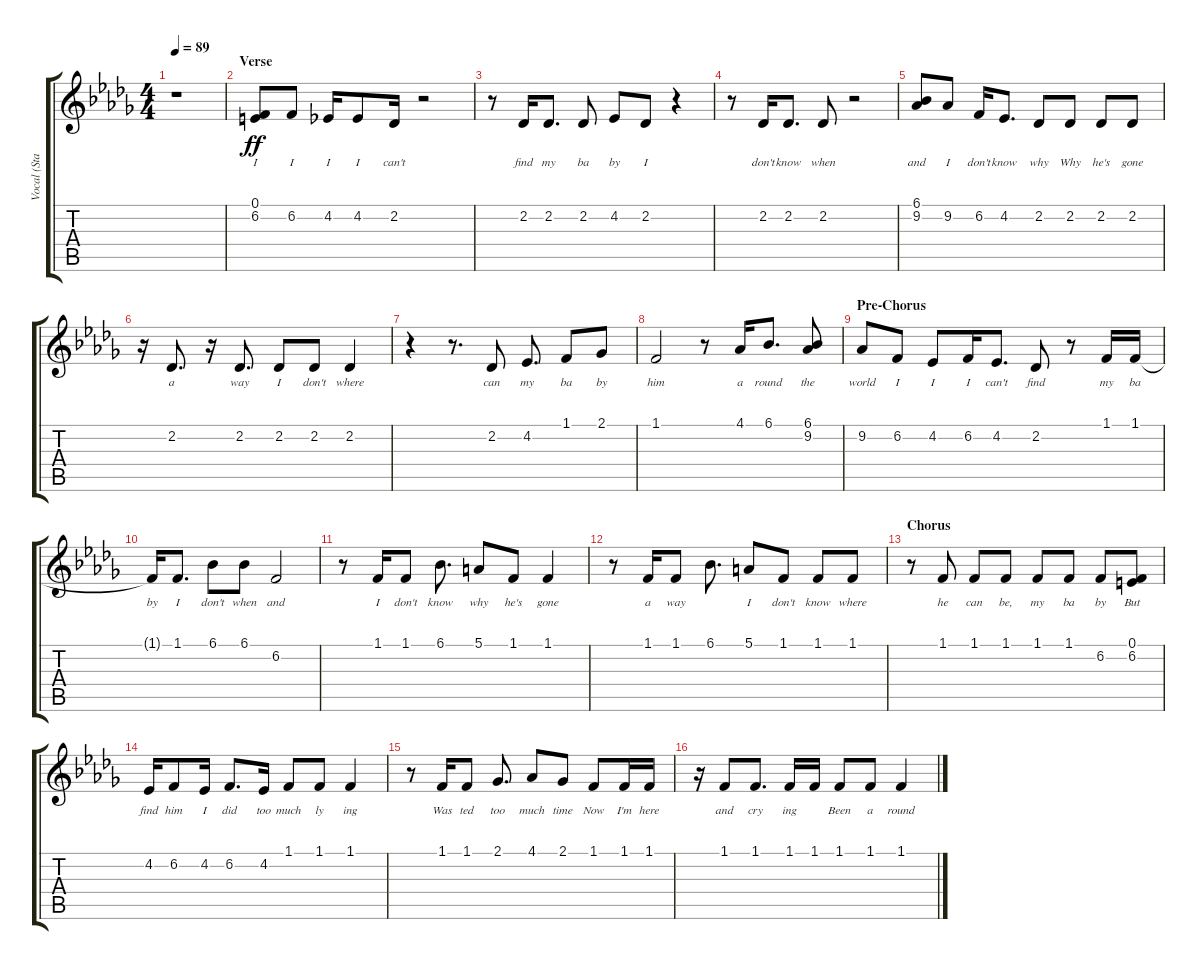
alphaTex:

\track ("Vocal (Staff 1)" "Vocal (Sta") {instrument lead3calliope}
\staff {score tabs}
\tuning (E4 B3 G3 D3 A2 E2) {hide}
\ts (4 4)
\tempo 89
\clef g2
\ks bbminor
r.1{dy ff} |
\section ("" "Verse")
(0.1 6.2).8{lyrics (0 "I") lyrics (1 "") lyrics (2 "") lyrics (3 "") lyrics (4 "")} 6.2.8{lyrics (0 "I") lyrics (1 "") lyrics (2 "") lyrics (3 "") lyrics (4 "")} 4.2.16{lyrics (0 "I") lyrics (1 "") lyrics (2 "") lyrics (3 "") lyrics (4 "")} 4.2.8{lyrics (0 "I") lyrics (1 "") lyrics (2 "") lyrics (3 "") lyrics (4 "")} 2.2.16{lyrics (0 "can't") lyrics (1 "") lyrics (2 "") lyrics (3 "") lyrics (4 "")} r.2 |
r.8 2.2.16{lyrics (0 "find") lyrics (1 "") lyrics (2 "") lyrics (3 "") lyrics (4 "")} 2.2.8{d lyrics (0 "my") lyrics (1 "") lyrics (2 "") lyrics (3 "") lyrics (4 "")} 2.2.8{lyrics (0 "ba") lyrics (1 "") lyrics (2 "") lyrics (3 "") lyrics (4 "")} 4.2.8{lyrics (0 "by") lyrics (1 "") lyrics (2 "") lyrics (3 "") lyrics (4 "")} 2.2.8{lyrics (0 "I") lyrics (1 "") lyrics (2 "") lyrics (3 "") lyrics (4 "")} r.4 |
r.8 2.2.16{lyrics (0 "don't") lyrics (1 "") lyrics (2 "") lyrics (3 "") lyrics (4 "")} 2.2.8{d lyrics (0 "know") lyrics (1 "") lyrics (2 "") lyrics (3 "") lyrics (4 "")} 2.2.8{lyrics (0 "when") lyrics (1 "") lyrics (2 "") lyrics (3 "") lyrics (4 "")} r.2 |
(6.1 9.2).8{lyrics (0 "and") lyrics (1 "") lyrics (2 "") lyrics (3 "") lyrics (4 "")} 9.2.8{lyrics (0 "I") lyrics (1 "") lyrics (2 "") lyrics (3 "") lyrics (4 "")} 6.2.16{lyrics (0 "don't") lyrics (1 "") lyrics (2 "") lyrics (3 "") lyrics (4 "")} 4.2.8{d lyrics (0 "know") lyrics (1 "") lyrics (2 "") lyrics (3 "") lyrics (4 "")} 2.2.8{lyrics (0 "why") lyrics (1 "") lyrics (2 "") lyrics (3 "") lyrics (4 "")} 2.2.8{lyrics (0 "Why") lyrics (1 "") lyrics (2 "") lyrics (3 "") lyrics (4 "")} 2.2.8{lyrics (0 "he's") lyrics (1 "") lyrics (2 "") lyrics (3 "") lyrics (4 "")} 2.2.8{lyrics (0 "gone") lyrics (1 "") lyrics (2 "") lyrics (3 "") lyrics (4 "")} |
r.16 2.2.8{d lyrics (0 "a") lyrics (1 "") lyrics (2 "") lyrics (3 "") lyrics (4 "")} r.16 2.2.8{d lyrics (0 "way") lyrics (1 "") lyrics (2 "") lyrics (3 "") lyrics (4 "")} 2.2.8{lyrics (0 "I") lyrics (1 "") lyrics (2 "") lyrics (3 "") lyrics (4 "")} 2.2.8{lyrics (0 "don't") lyrics (1 "") lyrics (2 "") lyrics (3 "") lyrics (4 "")} 2.2.4{lyrics (0 "where") lyrics (1 "") lyrics (2 "") lyrics (3 "") lyrics (4 "")} |
r.4 r.8{d} 2.2.8{lyrics (0 "can") lyrics (1 "") lyrics (2 "") lyrics (3 "") lyrics (4 "")} 4.2.8{d lyrics (0 "my") lyrics (1 "") lyrics (2 "") lyrics (3 "") lyrics (4 "")} 1.1.8{lyrics (0 "ba") lyrics (1 "") lyrics (2 "") lyrics (3 "") lyrics (4 "")} 2.1.8{lyrics (0 "by") lyrics (1 "") lyrics (2 "") lyrics (3 "") lyrics (4 "")} |
1.1.2{lyrics (0 "him") lyrics (1 "") lyrics (2 "") lyrics (3 "") lyrics (4 "")} r.8 4.1.16{lyrics (0 "a") lyrics (1 "") lyrics (2 "") lyrics (3 "") lyrics (4 "")} 6.1.8{d lyrics (0 "round") lyrics (1 "") lyrics (2 "") lyrics (3 "") lyrics (4 "")} (6.1 9.2).8{lyrics (0 "the") lyrics (1 "") lyrics (2 "") lyrics (3 "") lyrics (4 "")} |
\section ("" "Pre-Chorus")
9.2.8{lyrics (0 "world") lyrics (1 "") lyrics (2 "") lyrics (3 "") lyrics (4 "")} 6.2.8{lyrics (0 "I") lyrics (1 "") lyrics (2 "") lyrics (3 "") lyrics (4 "")} 4.2.8{lyrics (0 "I") lyrics (1 "") lyrics (2 "") lyrics (3 "") lyrics (4 "")} 6.2.16{lyrics (0 "I") lyrics (1 "") lyrics (2 "") lyrics (3 "") lyrics (4 "")} 4.2.8{d lyrics (0 "can't") lyrics (1 "") lyrics (2 "") lyrics (3 "") lyrics (4 "")} 2.2.8{lyrics (0 "find") lyrics (1 "") lyrics (2 "") lyrics (3 "") lyrics (4 "")} r.8 1.1.16{lyrics (0 "my") lyrics (1 "") lyrics (2 "") lyrics (3 "") lyrics (4 "")} 1.1.16{lyrics (0 "ba") lyrics (1 "") lyrics (2 "") lyrics (3 "") lyrics (4 "")} |
1.1{t}.16{lyrics (0 "by") lyrics (1 "") lyrics (2 "") lyrics (3 "") lyrics (4 "")} 1.1.8{d lyrics (0 "I") lyrics (1 "") lyrics (2 "") lyrics (3 "") lyrics (4 "")} 6.1.8{lyrics (0 "don't") lyrics (1 "") lyrics (2 "") lyrics (3 "") lyrics (4 "")} 6.1.8{lyrics (0 "when") lyrics (1 "") lyrics (2 "") lyrics (3 "") lyrics (4 "")} 6.2.2{lyrics (0 "and") lyrics (1 "") lyrics (2 "") lyrics (3 "") lyrics (4 "")} |
r.8 1.1.16{lyrics (0 "I") lyrics (1 "") lyrics (2 "") lyrics (3 "") lyrics (4 "")} 1.1.8{lyrics (0 "don't") lyrics (1 "") lyrics (2 "") lyrics (3 "") lyrics (4 "")} 6.1.8{d lyrics (0 "know") lyrics (1 "") lyrics (2 "") lyrics (3 "") lyrics (4 "")} 5.1.8{lyrics (0 "why") lyrics (1 "") lyrics (2 "") lyrics (3 "") lyrics (4 "")} 1.1.8{lyrics (0 "he's") lyrics (1 "") lyrics (2 "") lyrics (3 "") lyrics (4 "")} 1.1.4{lyrics (0 "gone") lyrics (1 "") lyrics (2 "") lyrics (3 "") lyrics (4 "")} |
r.8 1.1.16{lyrics (0 "a") lyrics (1 "") lyrics (2 "") lyrics (3 "") lyrics (4 "")} 1.1.8{lyrics (0 "way") lyrics (1 "") lyrics (2 "") lyrics (3 "") lyrics (4 "")} 6.1.8{d lyrics (0 "") lyrics (1 "") lyrics (2 "") lyrics (3 "") lyrics (4 "")} 5.1.8{lyrics (0 "I") lyrics (1 "") lyrics (2 "") lyrics (3 "") lyrics (4 "")} 1.1.8{lyrics (0 "don't") lyrics (1 "") lyrics (2 "") lyrics (3 "") lyrics (4 "")} 1.1.8{lyrics (0 "know") lyrics (1 "") lyrics (2 "") lyrics (3 "") lyrics (4 "")} 1.1.8{lyrics (0 "where") lyrics (1 "") lyrics (2 "") lyrics (3 "") lyrics (4 "")} |
\section ("" "Chorus")
r.8 1.1.8{lyrics (0 "he") lyrics (1 "") lyrics (2 "") lyrics (3 "") lyrics (4 "")} 1.1.8{lyrics (0 "can") lyrics (1 "") lyrics (2 "") lyrics (3 "") lyrics (4 "")} 1.1.8{lyrics (0 "be,") lyrics (1 "") lyrics (2 "") lyrics (3 "") lyrics (4 "")} 1.1.8{lyrics (0 "my") lyrics (1 "") lyrics (2 "") lyrics (3 "") lyrics (4 "")} 1.1.8{lyrics (0 "ba") lyrics (1 "") lyrics (2 "") lyrics (3 "") lyrics (4 "")} 6.2.8{lyrics (0 "by") lyrics (1 "") lyrics (2 "") lyrics (3 "") lyrics (4 "")} (0.1 6.2).8{lyrics (0 "But") lyrics (1 "") lyrics (2 "") lyrics (3 "") lyrics (4 "")} |
4.2.16{lyrics (0 "find") lyrics (1 "") lyrics (2 "") lyrics (3 "") lyrics (4 "")} 6.2.8{lyrics (0 "him") lyrics (1 "") lyrics (2 "") lyrics (3 "") lyrics (4 "")} 4.2.16{lyrics (0 "I") lyrics (1 "") lyrics (2 "") lyrics (3 "") lyrics (4 "")} 6.2.8{d lyrics (0 "did") lyrics (1 "") lyrics (2 "") lyrics (3 "") lyrics (4 "")} 4.2.16{lyrics (0 "too") lyrics (1 "") lyrics (2 "") lyrics (3 "") lyrics (4 "")} 1.1.8{lyrics (0 "much") lyrics (1 "") lyrics (2 "") lyrics (3 "") lyrics (4 "")} 1.1.8{lyrics (0 "ly") lyrics (1 "") lyrics (2 "") lyrics (3 "") lyrics (4 "")} 1.1.4{lyrics (0 "ing") lyrics (1 "") lyrics (2 "") lyrics (3 "") lyrics (4 "")} |
r.8 1.1.16{lyrics (0 "Was") lyrics (1 "") lyrics (2 "") lyrics (3 "") lyrics (4 "")} 1.1.8{lyrics (0 "ted") lyrics (1 "") lyrics (2 "") lyrics (3 "") lyrics (4 "")} 2.1.8{d lyrics (0 "too") lyrics (1 "") lyrics (2 "") lyrics (3 "") lyrics (4 "")} 4.1.8{lyrics (0 "much") lyrics (1 "") lyrics (2 "") lyrics (3 "") lyrics (4 "")} 2.1.8{lyrics (0 "time") lyrics (1 "") lyrics (2 "") lyrics (3 "") lyrics (4 "")} 1.1.8{lyrics (0 "Now") lyrics (1 "") lyrics (2 "") lyrics (3 "") lyrics (4 "")} 1.1.16{lyrics (0 "I'm") lyrics (1 "") lyrics (2 "") lyrics (3 "") lyrics (4 "")} 1.1.16{lyrics (0 "here") lyrics (1 "") lyrics (2 "") lyrics (3 "") lyrics (4 "")} |
r.16 1.1.8{lyrics (0 "and") lyrics (1 "") lyrics (2 "") lyrics (3 "") lyrics (4 "")} 1.1.8{d lyrics (0 "cry") lyrics (1 "") lyrics (2 "") lyrics (3 "") lyrics (4 "")} 1.1.16{lyrics (0 "ing") lyrics (1 "") lyrics (2 "") lyrics (3 "") lyrics (4 "")} 1.1.16{lyrics (0 "") lyrics (1 "") lyrics (2 "") lyrics (3 "") lyrics (4 "")} 1.1.8{lyrics (0 "Been") lyrics (1 "") lyrics (2 "") lyrics (3 "") lyrics (4 "")} 1.1.8{lyrics (0 "a") lyrics (1 "") lyrics (2 "") lyrics (3 "") lyrics (4 "")} 1.1.4{lyrics (0 "round") lyrics (1 "") lyrics (2 "") lyrics (3 "") lyrics (4 "")}
